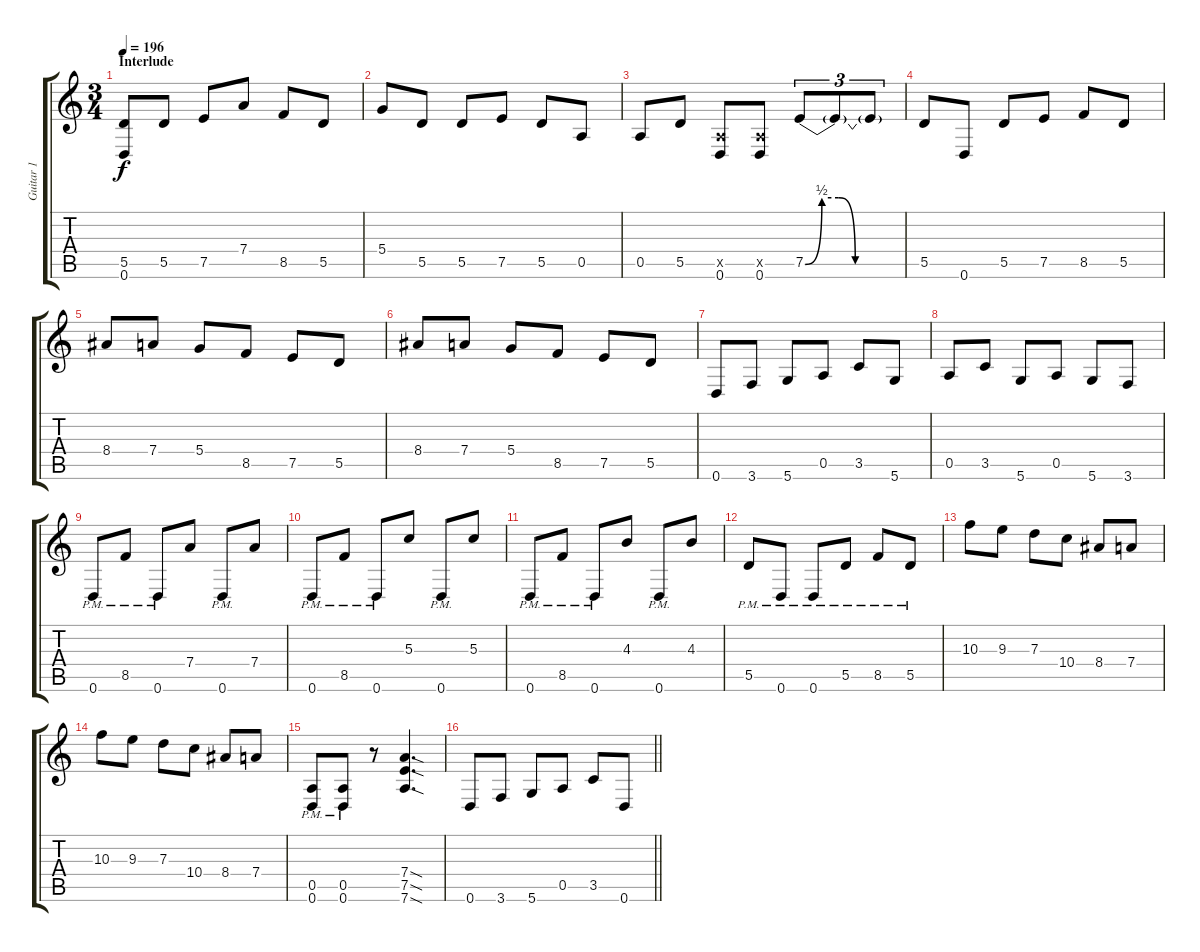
\track ("Guitar 1" "Guitar 1") {instrument distortionguitar}
\staff {score tabs}
\tuning (E4 B3 G3 D3 A2 D2) {hide}
\ts (3 4)
\section ("" "Interlude")
\tempo 196
\clef g2
\ks c
(5.5 0.6).8{dy f} 5.5.8 7.5.8 7.4.8 8.5.8 5.5.8 |
5.4.8 5.5.8 5.5.8 7.5.8 5.5.8 0.5.8 |
0.5.8 5.5.8 (0.5{x} 0.6).8 (0.5{x} 0.6).8 7.5{be (custom 0 0 10 2 20 2 30 0 60 0)}.8{tu (3 2)} 7.5{t}.8{tu (3 2)} 7.5{t}.8{tu (3 2)} |
5.5.8 0.6.8 5.5.8 7.5.8 8.5.8 5.5.8 |
8.4.8 7.4.8 5.4.8 8.5.8 7.5.8 5.5.8 |
8.4.8 7.4.8 5.4.8 8.5.8 7.5.8 5.5.8 |
0.6.8 3.6.8 5.6.8 0.5.8 3.5.8 5.6.8 |
0.5.8 3.5.8 5.6.8 0.5.8 5.6.8 3.6.8 |
0.6{pm}.8 8.5{pm}.8 0.6{pm}.8 7.4.8 0.6{pm}.8 7.4.8 |
0.6{pm}.8 8.5{pm}.8 0.6{pm}.8 5.3.8 0.6{pm}.8 5.3.8 |
0.6{pm}.8 8.5{pm}.8 0.6{pm}.8 4.3.8 0.6{pm}.8 4.3.8 |
5.5{pm}.8 0.6{pm}.8 0.6{pm}.8 5.5{pm}.8 8.5{pm}.8 5.5{pm}.8 |
10.3.8 9.3.8 7.3.8 10.4.8 8.4.8 7.4.8 |
10.3.8 9.3.8 7.3.8 10.4.8 8.4.8 7.4.8 |
(0.5{pm} 0.6{pm}).8 (0.5{pm} 0.6{pm}).8 r.8 (7.4{sod} 7.5{sod} 7.6{sod}).4{d} |
\barLineRight lightlight
0.6.8 3.6.8 5.6.8 0.5.8 3.5.8 0.6.8
